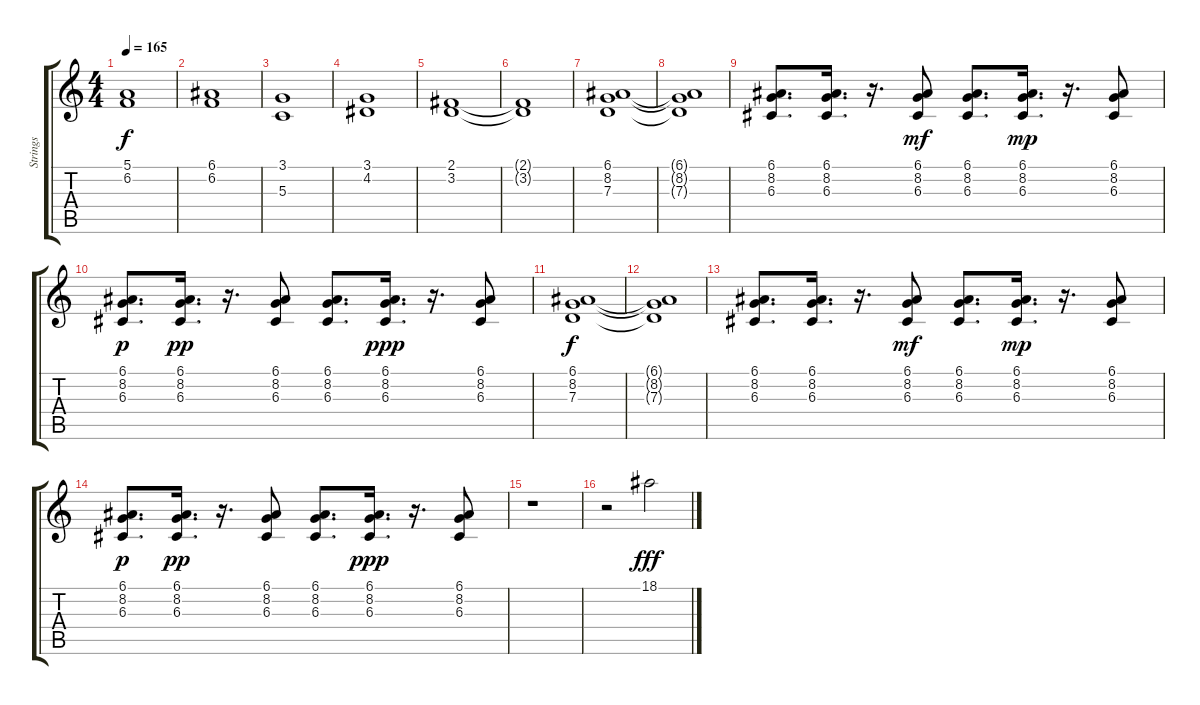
\track ("Strings" "Strings") {instrument stringensemble1}
\staff {score tabs}
\tuning (E4 B3 G3 D3 A2 E2) {hide}
\ts (4 4)
\tempo 165
\clef g2
\ks c
(5.1 6.2).1{dy f} |
(6.1 6.2).1 |
(3.1 5.3).1 |
(3.1 4.2).1 |
(2.1 3.2).1 |
(2.1{t} 3.2{t}).1 |
(6.1 8.2 7.3).1 |
(6.1{t} 8.2{t} 7.3{t}).1 |
(6.1 8.2 6.3).8{d} (6.1 8.2 6.3).16{d} r.16{d} (6.1 8.2 6.3).8{dy mf} (6.1 8.2 6.3).8{d} (6.1 8.2 6.3).16{d dy mp} r.16{d} (6.1 8.2 6.3).8 |
(6.1 8.2 6.3).8{d dy p} (6.1 8.2 6.3).16{d dy pp} r.16{d} (6.1 8.2 6.3).8 (6.1 8.2 6.3).8{d} (6.1 8.2 6.3).16{d dy ppp} r.16{d} (6.1 8.2 6.3).8 |
(6.1 8.2 7.3).1{dy f} |
(6.1{t} 8.2{t} 7.3{t}).1 |
(6.1 8.2 6.3).8{d} (6.1 8.2 6.3).16{d} r.16{d} (6.1 8.2 6.3).8{dy mf} (6.1 8.2 6.3).8{d} (6.1 8.2 6.3).16{d dy mp} r.16{d} (6.1 8.2 6.3).8 |
(6.1 8.2 6.3).8{d dy p} (6.1 8.2 6.3).16{d dy pp} r.16{d} (6.1 8.2 6.3).8 (6.1 8.2 6.3).8{d} (6.1 8.2 6.3).16{d dy ppp} r.16{d} (6.1 8.2 6.3).8 |
r.1 |
r.2 18.1.2{dy fff}
